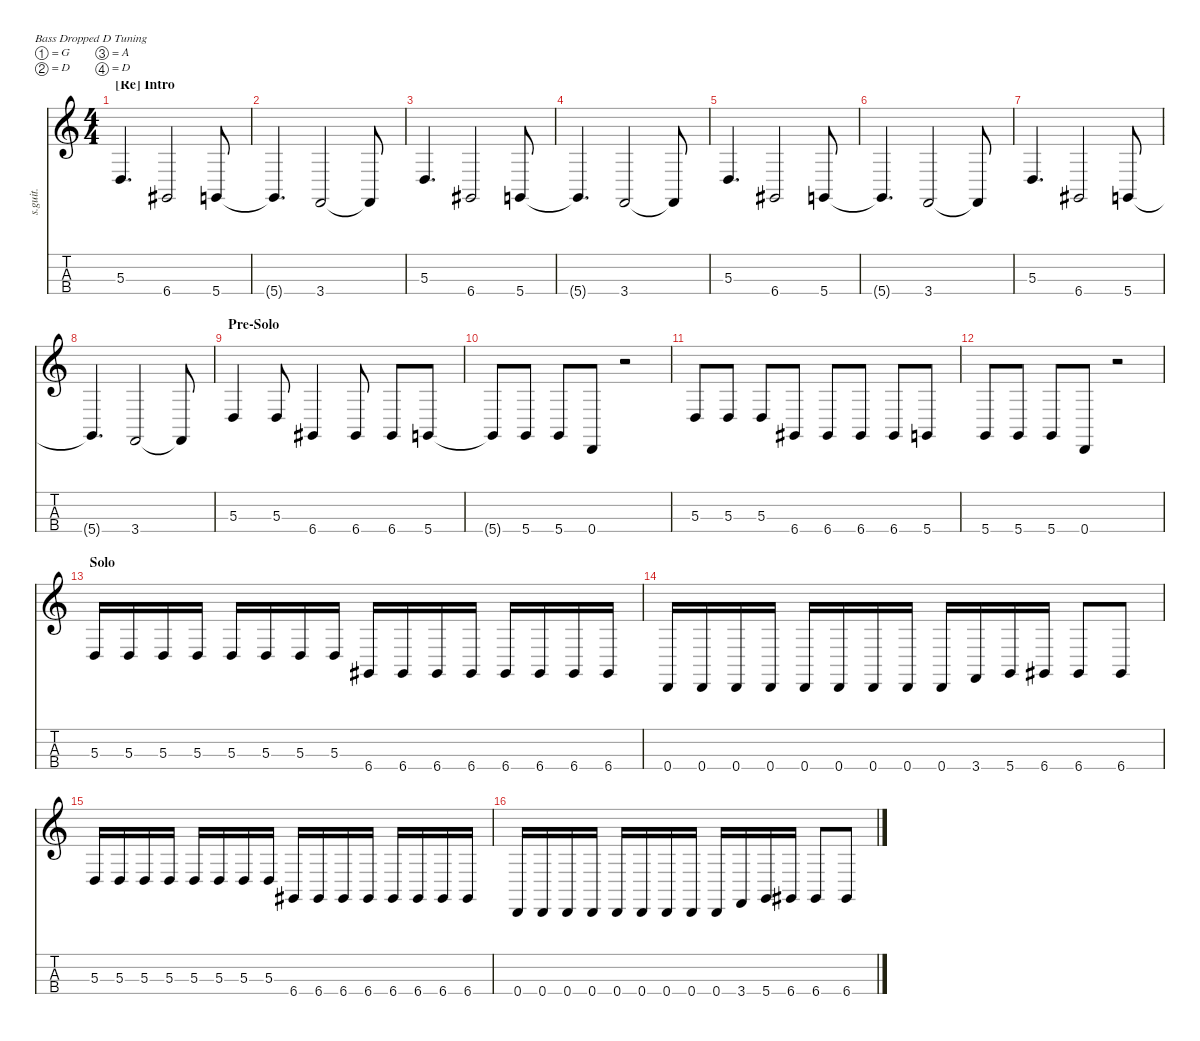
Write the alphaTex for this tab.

\defaultSystemsLayout 4
\hideDynamics
\bracketExtendMode nobrackets
\track ("Johnny Christ" "s.guit.") {instrument electricbasspick}
\staff {score tabs}
\tuning (G2 D2 A1 D1)
\ts (4 4)
\section ("Re" "Intro")
\tempo (125 hide)
\clef g2
\ks c
5.3.4{d lyrics (0 "") lyrics (1 "") lyrics (2 "") lyrics (3 "") lyrics (4 "") dy f} 6.4{acc #}.2{lyrics (0 "") lyrics (1 "") lyrics (2 "") lyrics (3 "") lyrics (4 "")} 5.4.8{lyrics (0 "") lyrics (1 "") lyrics (2 "") lyrics (3 "") lyrics (4 "")} |
5.4{t}.4{d lyrics (0 "") lyrics (1 "") lyrics (2 "") lyrics (3 "") lyrics (4 "")} 3.4.2{lyrics (0 "") lyrics (1 "") lyrics (2 "") lyrics (3 "") lyrics (4 "")} 3.4{t}.8{lyrics (0 "") lyrics (1 "") lyrics (2 "") lyrics (3 "") lyrics (4 "")} |
5.3.4{d lyrics (0 "") lyrics (1 "") lyrics (2 "") lyrics (3 "") lyrics (4 "")} 6.4{acc #}.2{lyrics (0 "") lyrics (1 "") lyrics (2 "") lyrics (3 "") lyrics (4 "")} 5.4.8{lyrics (0 "") lyrics (1 "") lyrics (2 "") lyrics (3 "") lyrics (4 "")} |
5.4{t}.4{d lyrics (0 "") lyrics (1 "") lyrics (2 "") lyrics (3 "") lyrics (4 "")} 3.4.2{lyrics (0 "") lyrics (1 "") lyrics (2 "") lyrics (3 "") lyrics (4 "")} 3.4{t}.8{lyrics (0 "") lyrics (1 "") lyrics (2 "") lyrics (3 "") lyrics (4 "")} |
5.3.4{d lyrics (0 "") lyrics (1 "") lyrics (2 "") lyrics (3 "") lyrics (4 "")} 6.4{acc #}.2{lyrics (0 "") lyrics (1 "") lyrics (2 "") lyrics (3 "") lyrics (4 "")} 5.4.8{lyrics (0 "") lyrics (1 "") lyrics (2 "") lyrics (3 "") lyrics (4 "")} |
5.4{t}.4{d lyrics (0 "") lyrics (1 "") lyrics (2 "") lyrics (3 "") lyrics (4 "")} 3.4.2{lyrics (0 "") lyrics (1 "") lyrics (2 "") lyrics (3 "") lyrics (4 "")} 3.4{t}.8{lyrics (0 "") lyrics (1 "") lyrics (2 "") lyrics (3 "") lyrics (4 "")} |
5.3.4{d lyrics (0 "") lyrics (1 "") lyrics (2 "") lyrics (3 "") lyrics (4 "")} 6.4{acc #}.2{lyrics (0 "") lyrics (1 "") lyrics (2 "") lyrics (3 "") lyrics (4 "")} 5.4.8{lyrics (0 "") lyrics (1 "") lyrics (2 "") lyrics (3 "") lyrics (4 "")} |
5.4{t}.4{d lyrics (0 "") lyrics (1 "") lyrics (2 "") lyrics (3 "") lyrics (4 "")} 3.4.2{lyrics (0 "") lyrics (1 "") lyrics (2 "") lyrics (3 "") lyrics (4 "")} 3.4{t}.8{lyrics (0 "") lyrics (1 "") lyrics (2 "") lyrics (3 "") lyrics (4 "")} |
\section ("" "Pre-Solo")
5.3.4{lyrics (0 "") lyrics (1 "") lyrics (2 "") lyrics (3 "") lyrics (4 "")} 5.3.8{lyrics (0 "") lyrics (1 "") lyrics (2 "") lyrics (3 "") lyrics (4 "")} 6.4{acc #}.4{lyrics (0 "") lyrics (1 "") lyrics (2 "") lyrics (3 "") lyrics (4 "")} 6.4{acc #}.8{lyrics (0 "") lyrics (1 "") lyrics (2 "") lyrics (3 "") lyrics (4 "")} 6.4{acc #}.8{lyrics (0 "") lyrics (1 "") lyrics (2 "") lyrics (3 "") lyrics (4 "")} 5.4.8{lyrics (0 "") lyrics (1 "") lyrics (2 "") lyrics (3 "") lyrics (4 "")} |
5.4{t}.8{lyrics (0 "") lyrics (1 "") lyrics (2 "") lyrics (3 "") lyrics (4 "")} 5.4.8{lyrics (0 "") lyrics (1 "") lyrics (2 "") lyrics (3 "") lyrics (4 "")} 5.4.8{lyrics (0 "") lyrics (1 "") lyrics (2 "") lyrics (3 "") lyrics (4 "")} 0.4.8{lyrics (0 "") lyrics (1 "") lyrics (2 "") lyrics (3 "") lyrics (4 "")} r.2 |
5.3.8{lyrics (0 "") lyrics (1 "") lyrics (2 "") lyrics (3 "") lyrics (4 "")} 5.3.8{lyrics (0 "") lyrics (1 "") lyrics (2 "") lyrics (3 "") lyrics (4 "")} 5.3.8{lyrics (0 "") lyrics (1 "") lyrics (2 "") lyrics (3 "") lyrics (4 "")} 6.4{acc #}.8{lyrics (0 "") lyrics (1 "") lyrics (2 "") lyrics (3 "") lyrics (4 "")} 6.4{acc #}.8{lyrics (0 "") lyrics (1 "") lyrics (2 "") lyrics (3 "") lyrics (4 "")} 6.4{acc #}.8{lyrics (0 "") lyrics (1 "") lyrics (2 "") lyrics (3 "") lyrics (4 "")} 6.4{acc #}.8{lyrics (0 "") lyrics (1 "") lyrics (2 "") lyrics (3 "") lyrics (4 "")} 5.4.8{lyrics (0 "") lyrics (1 "") lyrics (2 "") lyrics (3 "") lyrics (4 "")} |
5.4.8{lyrics (0 "") lyrics (1 "") lyrics (2 "") lyrics (3 "") lyrics (4 "")} 5.4.8{lyrics (0 "") lyrics (1 "") lyrics (2 "") lyrics (3 "") lyrics (4 "")} 5.4.8{lyrics (0 "") lyrics (1 "") lyrics (2 "") lyrics (3 "") lyrics (4 "")} 0.4.8{lyrics (0 "") lyrics (1 "") lyrics (2 "") lyrics (3 "") lyrics (4 "")} r.2 |
\section ("" "Solo")
5.3.16{lyrics (0 "") lyrics (1 "") lyrics (2 "") lyrics (3 "") lyrics (4 "")} 5.3.16{lyrics (0 "") lyrics (1 "") lyrics (2 "") lyrics (3 "") lyrics (4 "")} 5.3.16{lyrics (0 "") lyrics (1 "") lyrics (2 "") lyrics (3 "") lyrics (4 "")} 5.3.16{lyrics (0 "") lyrics (1 "") lyrics (2 "") lyrics (3 "") lyrics (4 "")} 5.3.16{lyrics (0 "") lyrics (1 "") lyrics (2 "") lyrics (3 "") lyrics (4 "")} 5.3.16{lyrics (0 "") lyrics (1 "") lyrics (2 "") lyrics (3 "") lyrics (4 "")} 5.3.16{lyrics (0 "") lyrics (1 "") lyrics (2 "") lyrics (3 "") lyrics (4 "")} 5.3.16{lyrics (0 "") lyrics (1 "") lyrics (2 "") lyrics (3 "") lyrics (4 "")} 6.4{acc #}.16{lyrics (0 "") lyrics (1 "") lyrics (2 "") lyrics (3 "") lyrics (4 "")} 6.4{acc #}.16{lyrics (0 "") lyrics (1 "") lyrics (2 "") lyrics (3 "") lyrics (4 "")} 6.4{acc #}.16{lyrics (0 "") lyrics (1 "") lyrics (2 "") lyrics (3 "") lyrics (4 "")} 6.4{acc #}.16{lyrics (0 "") lyrics (1 "") lyrics (2 "") lyrics (3 "") lyrics (4 "")} 6.4{acc #}.16{lyrics (0 "") lyrics (1 "") lyrics (2 "") lyrics (3 "") lyrics (4 "")} 6.4{acc #}.16{lyrics (0 "") lyrics (1 "") lyrics (2 "") lyrics (3 "") lyrics (4 "")} 6.4{acc #}.16{lyrics (0 "") lyrics (1 "") lyrics (2 "") lyrics (3 "") lyrics (4 "")} 6.4{acc #}.16{lyrics (0 "") lyrics (1 "") lyrics (2 "") lyrics (3 "") lyrics (4 "")} |
0.4.16{lyrics (0 "") lyrics (1 "") lyrics (2 "") lyrics (3 "") lyrics (4 "")} 0.4.16{lyrics (0 "") lyrics (1 "") lyrics (2 "") lyrics (3 "") lyrics (4 "")} 0.4.16{lyrics (0 "") lyrics (1 "") lyrics (2 "") lyrics (3 "") lyrics (4 "")} 0.4.16{lyrics (0 "") lyrics (1 "") lyrics (2 "") lyrics (3 "") lyrics (4 "")} 0.4.16{lyrics (0 "") lyrics (1 "") lyrics (2 "") lyrics (3 "") lyrics (4 "")} 0.4.16{lyrics (0 "") lyrics (1 "") lyrics (2 "") lyrics (3 "") lyrics (4 "")} 0.4.16{lyrics (0 "") lyrics (1 "") lyrics (2 "") lyrics (3 "") lyrics (4 "")} 0.4.16{lyrics (0 "") lyrics (1 "") lyrics (2 "") lyrics (3 "") lyrics (4 "")} 0.4.16{lyrics (0 "") lyrics (1 "") lyrics (2 "") lyrics (3 "") lyrics (4 "")} 3.4.16{lyrics (0 "") lyrics (1 "") lyrics (2 "") lyrics (3 "") lyrics (4 "")} 5.4.16{lyrics (0 "") lyrics (1 "") lyrics (2 "") lyrics (3 "") lyrics (4 "")} 6.4{acc #}.16{lyrics (0 "") lyrics (1 "") lyrics (2 "") lyrics (3 "") lyrics (4 "")} 6.4{acc #}.8{lyrics (0 "") lyrics (1 "") lyrics (2 "") lyrics (3 "") lyrics (4 "")} 6.4{acc #}.8{lyrics (0 "") lyrics (1 "") lyrics (2 "") lyrics (3 "") lyrics (4 "")} |
5.3.16{lyrics (0 "") lyrics (1 "") lyrics (2 "") lyrics (3 "") lyrics (4 "")} 5.3.16{lyrics (0 "") lyrics (1 "") lyrics (2 "") lyrics (3 "") lyrics (4 "")} 5.3.16{lyrics (0 "") lyrics (1 "") lyrics (2 "") lyrics (3 "") lyrics (4 "")} 5.3.16{lyrics (0 "") lyrics (1 "") lyrics (2 "") lyrics (3 "") lyrics (4 "")} 5.3.16{lyrics (0 "") lyrics (1 "") lyrics (2 "") lyrics (3 "") lyrics (4 "")} 5.3.16{lyrics (0 "") lyrics (1 "") lyrics (2 "") lyrics (3 "") lyrics (4 "")} 5.3.16{lyrics (0 "") lyrics (1 "") lyrics (2 "") lyrics (3 "") lyrics (4 "")} 5.3.16{lyrics (0 "") lyrics (1 "") lyrics (2 "") lyrics (3 "") lyrics (4 "")} 6.4{acc #}.16{lyrics (0 "") lyrics (1 "") lyrics (2 "") lyrics (3 "") lyrics (4 "")} 6.4{acc #}.16{lyrics (0 "") lyrics (1 "") lyrics (2 "") lyrics (3 "") lyrics (4 "")} 6.4{acc #}.16{lyrics (0 "") lyrics (1 "") lyrics (2 "") lyrics (3 "") lyrics (4 "")} 6.4{acc #}.16{lyrics (0 "") lyrics (1 "") lyrics (2 "") lyrics (3 "") lyrics (4 "")} 6.4{acc #}.16{lyrics (0 "") lyrics (1 "") lyrics (2 "") lyrics (3 "") lyrics (4 "")} 6.4{acc #}.16{lyrics (0 "") lyrics (1 "") lyrics (2 "") lyrics (3 "") lyrics (4 "")} 6.4{acc #}.16{lyrics (0 "") lyrics (1 "") lyrics (2 "") lyrics (3 "") lyrics (4 "")} 6.4{acc #}.16{lyrics (0 "") lyrics (1 "") lyrics (2 "") lyrics (3 "") lyrics (4 "")} |
0.4.16{lyrics (0 "") lyrics (1 "") lyrics (2 "") lyrics (3 "") lyrics (4 "")} 0.4.16{lyrics (0 "") lyrics (1 "") lyrics (2 "") lyrics (3 "") lyrics (4 "")} 0.4.16{lyrics (0 "") lyrics (1 "") lyrics (2 "") lyrics (3 "") lyrics (4 "")} 0.4.16{lyrics (0 "") lyrics (1 "") lyrics (2 "") lyrics (3 "") lyrics (4 "")} 0.4.16{lyrics (0 "") lyrics (1 "") lyrics (2 "") lyrics (3 "") lyrics (4 "")} 0.4.16{lyrics (0 "") lyrics (1 "") lyrics (2 "") lyrics (3 "") lyrics (4 "")} 0.4.16{lyrics (0 "") lyrics (1 "") lyrics (2 "") lyrics (3 "") lyrics (4 "")} 0.4.16{lyrics (0 "") lyrics (1 "") lyrics (2 "") lyrics (3 "") lyrics (4 "")} 0.4.16{lyrics (0 "") lyrics (1 "") lyrics (2 "") lyrics (3 "") lyrics (4 "")} 3.4.16{lyrics (0 "") lyrics (1 "") lyrics (2 "") lyrics (3 "") lyrics (4 "")} 5.4.16{lyrics (0 "") lyrics (1 "") lyrics (2 "") lyrics (3 "") lyrics (4 "")} 6.4{acc #}.16{lyrics (0 "") lyrics (1 "") lyrics (2 "") lyrics (3 "") lyrics (4 "")} 6.4{acc #}.8{lyrics (0 "") lyrics (1 "") lyrics (2 "") lyrics (3 "") lyrics (4 "")} 6.4{acc #}.8{lyrics (0 "") lyrics (1 "") lyrics (2 "") lyrics (3 "") lyrics (4 "")}
